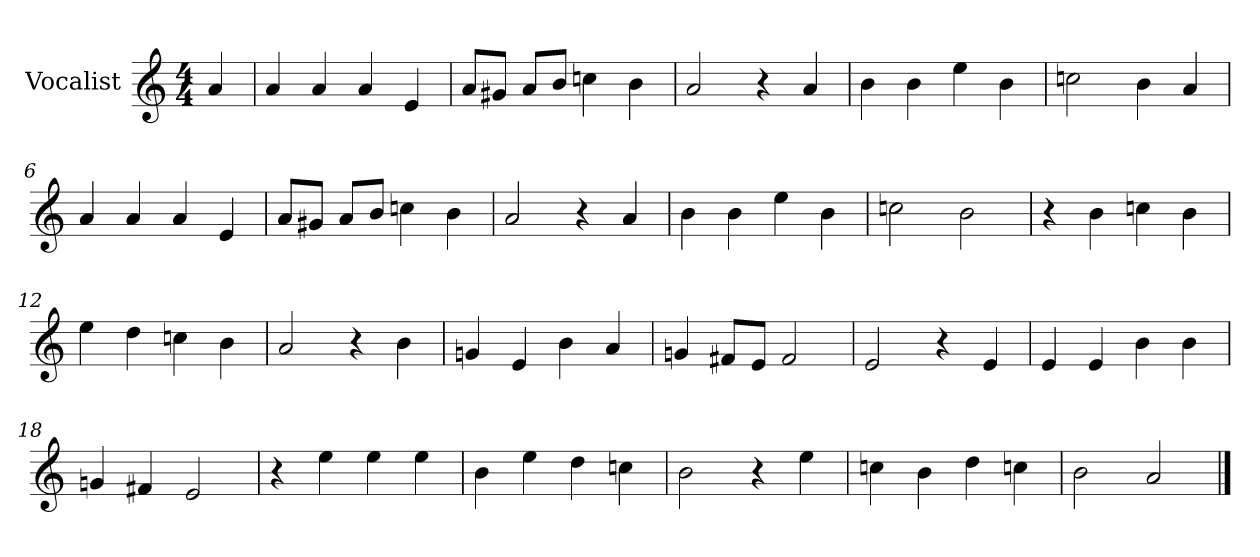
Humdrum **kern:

**kern
*part1
*staff1
*I"Vocalist
*k[]
*a:
*M4/4
=
4a
=1
4a
4a
4a
4e
=2
8aL
8g#XJ
8aL
8bJ
4ccn
4b
=3
2a
4r
4a
=4
4b
4b
4ee
4b
=5
2ccn
4b
4a
=6
4a
4a
4a
4e
=7
8aL
8g#XJ
8aL
8bJ
4ccn
4b
=8
2a
4r
4a
=9
4b
4b
4ee
4b
=10
2ccn
2b
=11
4r
4b
4ccn
4b
=12
4ee
4dd
4ccn
4b
=13
2a
4r
4b
=14
4gn
4e
4b
4a
=15
4gn
8f#XL
8eJ
2f#
=16
2e
4r
4e
=17
4e
4e
4b
4b
=18
4gn
4f#X
2e
=19
4r
4ee
4ee
4ee
=20
4b
4ee
4dd
4ccn
=21
2b
4r
4ee
=22
4ccn
4b
4dd
4ccn
=23
2b
2a
==
*-
